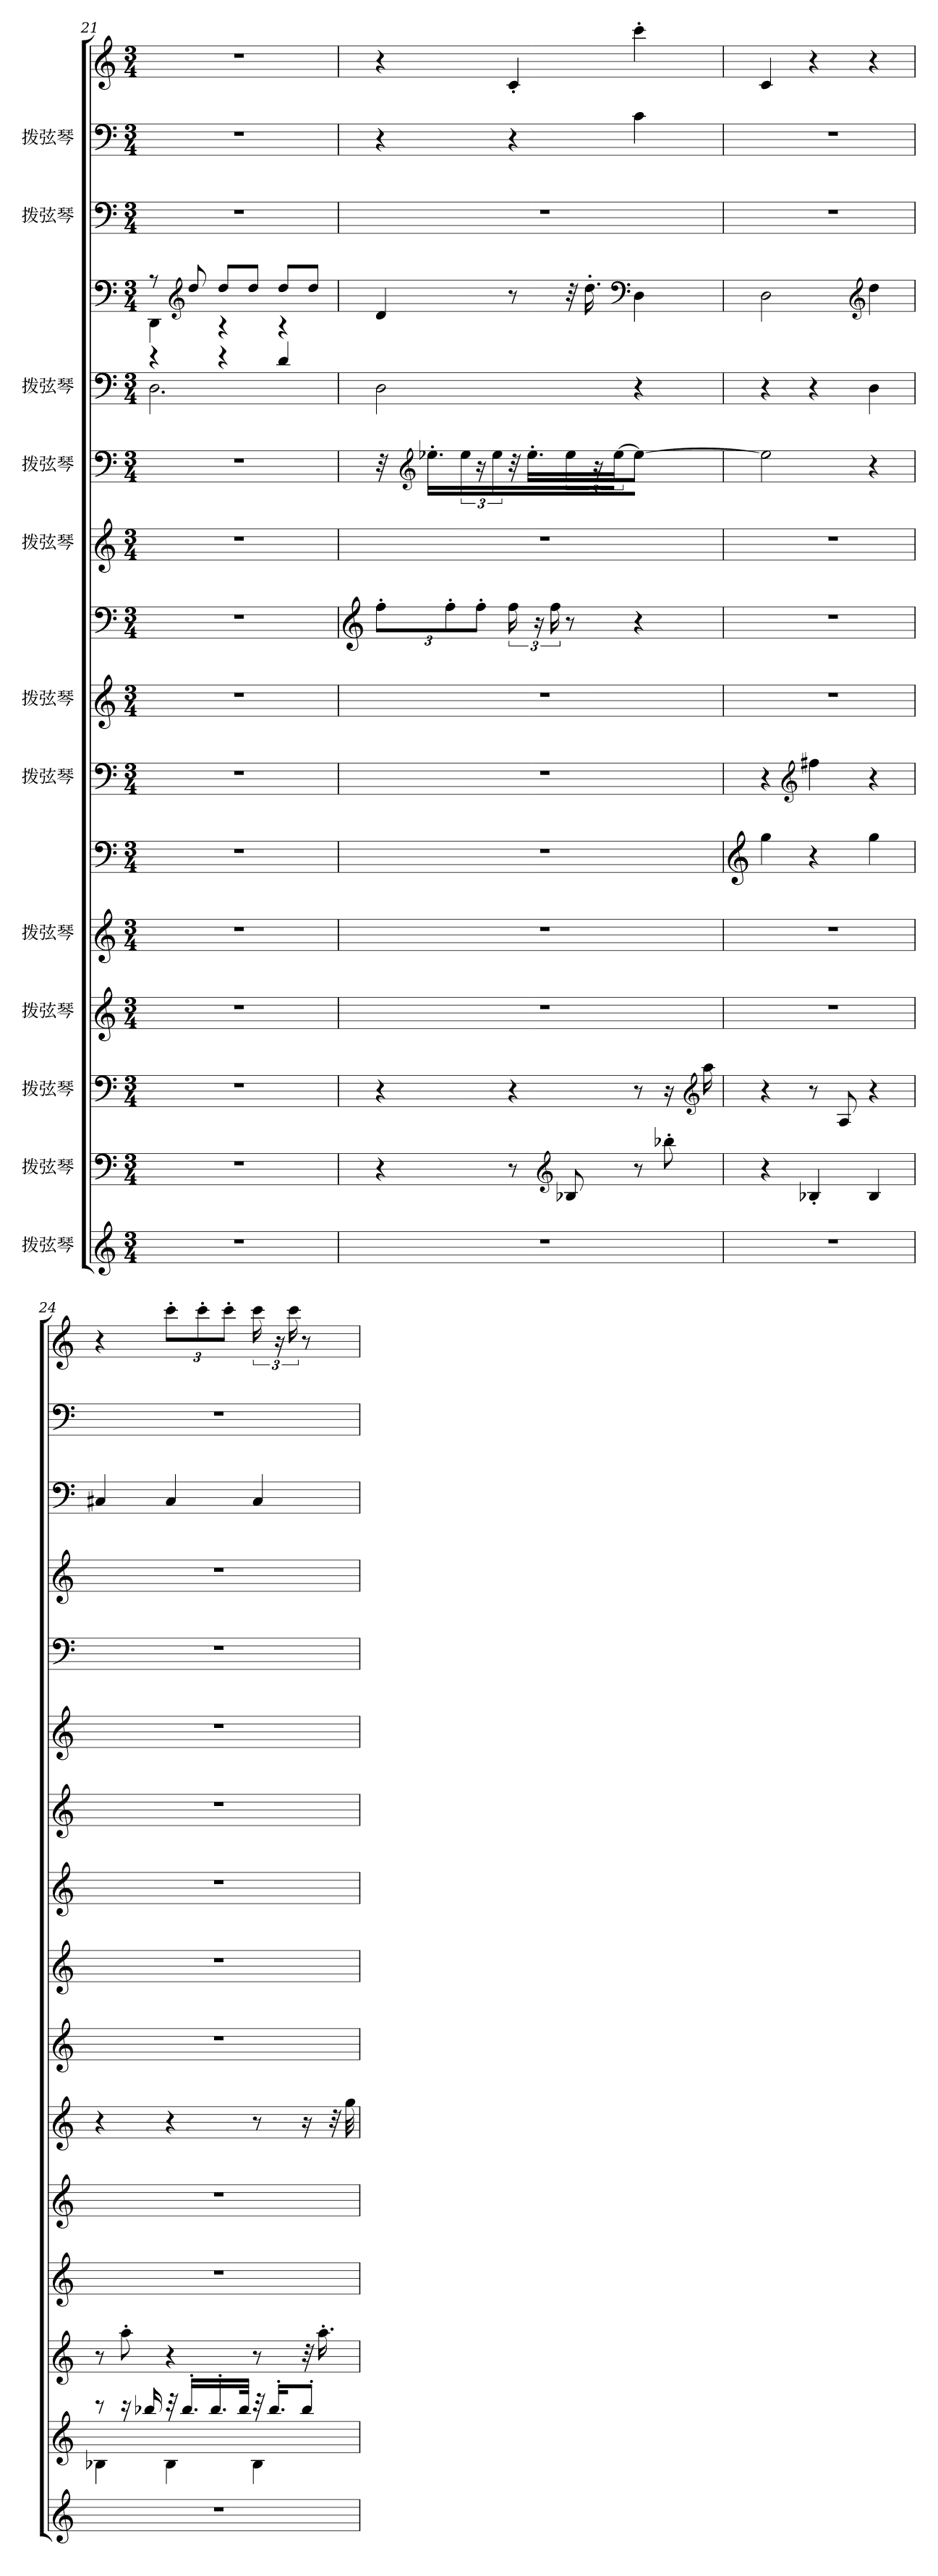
**kern	**kern	**kern	**kern	**kern	**kern	**kern	**kern	**kern	**kern	**kern	**kern	**kern	**kern	**kern	**kern
*part12	*part11	*part10	*part9	*part8	*part8	*part7	*part6	*part6	*part5	*part4	*part3	*part3	*part2	*part1	*part1
*staff16	*staff15	*staff14	*staff13	*staff12	*staff11	*staff10	*staff9	*staff8	*staff7	*staff6	*staff5	*staff4	*staff3	*staff2	*staff1
*I"拨弦琴	*I"拨弦琴	*I"拨弦琴	*I"拨弦琴	*I"拨弦琴	*	*I"拨弦琴	*I"拨弦琴	*	*I"拨弦琴	*I"拨弦琴	*I"拨弦琴	*	*I"拨弦琴	*I"拨弦琴	*
*clefG2	*clefF4	*clefF4	*clefG2	*clefG2	*clefF4	*clefF4	*clefG2	*clefF4	*clefG2	*clefF4	*clefF4	*clefF4	*clefF4	*clefF4	*clefG2
*k[]	*k[]	*k[]	*k[]	*k[]	*k[]	*k[]	*k[]	*k[]	*k[]	*k[]	*k[]	*k[]	*k[]	*k[]	*k[]
*M3/4	*M3/4	*M3/4	*M3/4	*M3/4	*M3/4	*M3/4	*M3/4	*M3/4	*M3/4	*M3/4	*M3/4	*M3/4	*M3/4	*M3/4	*M3/4
=21	=21	=21	=21	=21	=21	=21	=21	=21	=21	=21	=21	=21	=21	=21	=21
*	*	*	*	*	*	*	*	*	*	*	*^	*^	*	*	*
2.r	2.r	2.r	2.r	2.r	2.r	2.r	2.r	2.r	2.r	2.r	4r	2.D\	8r	4DD\	2.r	2.r	2.r
*	*	*	*	*	*	*	*	*	*	*	*	*	*clefG2	*	*	*	*
.	.	.	.	.	.	.	.	.	.	.	.	.	8dd/	.	.	.	.
.	.	.	.	.	.	.	.	.	.	.	4r	.	8dd/L	4r	.	.	.
.	.	.	.	.	.	.	.	.	.	.	.	.	8dd/J	.	.	.	.
.	.	.	.	.	.	.	.	.	.	.	4d/	.	8dd/L	4r	.	.	.
.	.	.	.	.	.	.	.	.	.	.	.	.	8dd/J	.	.	.	.
*	*	*	*	*	*	*	*	*	*	*	*v	*v	*	*	*	*	*
*	*	*	*	*	*	*	*	*	*	*	*	*v	*v	*	*	*
!!LO:PB:g=z
=22	=22	=22	=22	=22	=22	=22	=22	=22	=22	=22	=22	=22	=22	=22	=22
*	*	*	*	*	*	*	*	*clefG2	*	*	*	*	*	*	*
*	*	*	*	*	*	*	*	*Xbrackettup	*	*	*	*	*	*	*
2.r	4r	4r	2.r	2.r	2.r	2.r	2.r	12ff'\L	2.r	32r	2D\	4d/	2.r	4r	4r
*	*	*	*	*	*	*	*	*	*	*clefG2	*	*	*	*	*
.	.	.	.	.	.	.	.	.	.	16.ee-X'\LL	.	.	.	.	.
.	.	.	.	.	.	.	.	12ff'\	.	.	.	.	.	.	.
.	.	.	.	.	.	.	.	.	.	24ee-\JJ	.	.	.	.	.
.	.	.	.	.	.	.	.	12ff'\J	.	24r	.	.	.	.	.
.	.	.	.	.	.	.	.	.	.	24ee-\	.	.	.	.	.
*	*	*	*	*	*	*	*	*brackettup	*	*	*	*	*	*	*
.	8r	4r	.	.	.	.	.	24ff\	.	32r	.	8r	.	4r	4c'/
.	.	.	.	.	.	.	.	.	.	16.ee-'\LL	.	.	.	.	.
.	.	.	.	.	.	.	.	24r	.	.	.	.	.	.	.
.	.	.	.	.	.	.	.	24ff\	.	.	.	.	.	.	.
*	*clefG2	*	*	*	*	*	*	*	*	*	*	*	*	*	*
.	8B-X/	.	.	.	.	.	.	8r	.	24ee-\JJ	.	32r	.	.	.
.	.	.	.	.	.	.	.	.	.	.	.	16.dd'\	.	.	.
.	.	.	.	.	.	.	.	.	.	24r	.	.	.	.	.
.	.	.	.	.	.	.	.	.	.	[24ee-\	.	.	.	.	.
*	*	*	*	*	*	*	*	*	*	*	*	*clefF4	*	*	*
.	8r	8r	.	.	.	.	.	4r	.	4ee-\_	4r	4D\	.	4c\	4ccc'\
.	8bb-X'\	16r	.	.	.	.	.	.	.	.	.	.	.	.	.
*	*	*clefG2	*	*	*	*	*	*	*	*	*	*	*	*	*
.	.	16aa\	.	.	.	.	.	.	.	.	.	.	.	.	.
=23	=23	=23	=23	=23	=23	=23	=23	=23	=23	=23	=23	=23	=23	=23	=23
*	*	*	*	*	*clefG2	*	*	*	*	*	*	*	*	*	*
2.r	4r	4r	2.r	2.r	4gg\	4r	2.r	2.r	2.r	2ee-\]	4r	2D\	2.r	2.r	4c/
*	*	*	*	*	*	*clefG2	*	*	*	*	*	*	*	*	*
.	4B-X'/	8r	.	.	4r	4ff#X\	.	.	.	.	4r	.	.	.	4r
.	.	8A/	.	.	.	.	.	.	.	.	.	.	.	.	.
*	*	*	*	*	*	*	*	*	*	*	*	*clefG2	*	*	*
.	4B-/	4r	.	.	4gg\	4r	.	.	.	4r	4D\	4dd\	.	.	4r
!!LO:PB:g=z
=24	=24	=24	=24	=24	=24	=24	=24	=24	=24	=24	=24	=24	=24	=24	=24
*	*^	*	*	*	*	*	*	*	*	*	*	*	*	*	*
2.r	8r	4B-X\	8r	2.r	2.r	4r	2.r	2.r	2.r	2.r	2.r	2.r	2.r	4C#X/	2.r	4r
.	16r	.	8aa'\	.	.	.	.	.	.	.	.	.	.	.	.	.
.	16bb-X/	.	.	.	.	.	.	.	.	.	.	.	.	.	.	.
*	*	*	*	*	*	*	*	*	*	*	*	*	*	*	*	*Xbrackettup
.	32r	4B-\	4r	.	.	4r	.	.	.	.	.	.	.	4C#/	.	12ccc'\L
.	16.bb-'/LL	.	.	.	.	.	.	.	.	.	.	.	.	.	.	.
.	.	.	.	.	.	.	.	.	.	.	.	.	.	.	.	12ccc'\
.	16.bb-'/	.	.	.	.	.	.	.	.	.	.	.	.	.	.	.
.	.	.	.	.	.	.	.	.	.	.	.	.	.	.	.	12ccc'\J
.	32bb-/JJk	.	.	.	.	.	.	.	.	.	.	.	.	.	.	.
*	*	*	*	*	*	*	*	*	*	*	*	*	*	*	*	*brackettup
.	32r	4B-\	8r	.	.	8r	.	.	.	.	.	.	.	4C#/	.	24ccc\
.	16.bb-'/KL	.	.	.	.	.	.	.	.	.	.	.	.	.	.	.
.	.	.	.	.	.	.	.	.	.	.	.	.	.	.	.	24r
.	.	.	.	.	.	.	.	.	.	.	.	.	.	.	.	24ccc\
.	8bb-'/J	.	32r	.	.	16r	.	.	.	.	.	.	.	.	.	8r
.	.	.	16.aa'\	.	.	.	.	.	.	.	.	.	.	.	.	.
.	.	.	.	.	.	32r	.	.	.	.	.	.	.	.	.	.
.	.	.	.	.	.	32gg\	.	.	.	.	.	.	.	.	.	.
*	*v	*v	*	*	*	*	*	*	*	*	*	*	*	*	*	*
=	=	=	=	=	=	=	=	=	=	=	=	=	=	=	=
*-	*-	*-	*-	*-	*-	*-	*-	*-	*-	*-	*-	*-	*-	*-	*-
